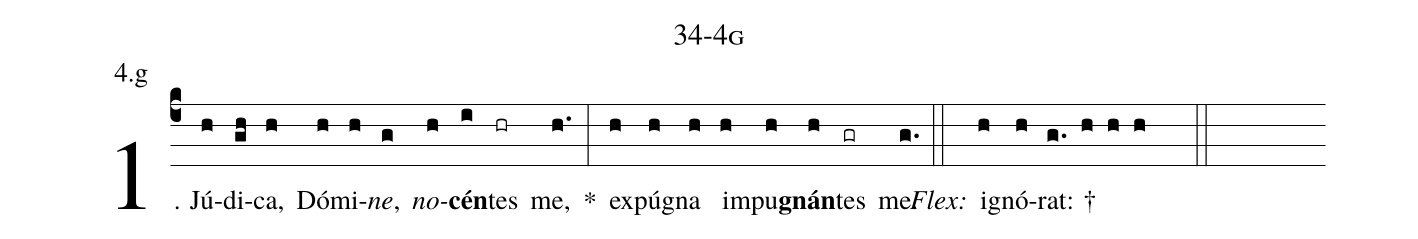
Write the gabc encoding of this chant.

name: 34-4g;
annotation: 4.g;
%%
(c4)1. Jú(h)di(gh)ca,(h) Dó(h)mi(h)<i>ne</i>,(g) <i>no</i>(h)<b>cén</b>(i)tes(hr) me,(h.) *(:) ex(h)pú(h)gna(h) im(h)pu(h)<b>gnán</b>(h)tes(gr) me.(g.) (::)
<i>Flex:</i>()  i(h)gnó(h)rat: †(g. h h h  ::)
